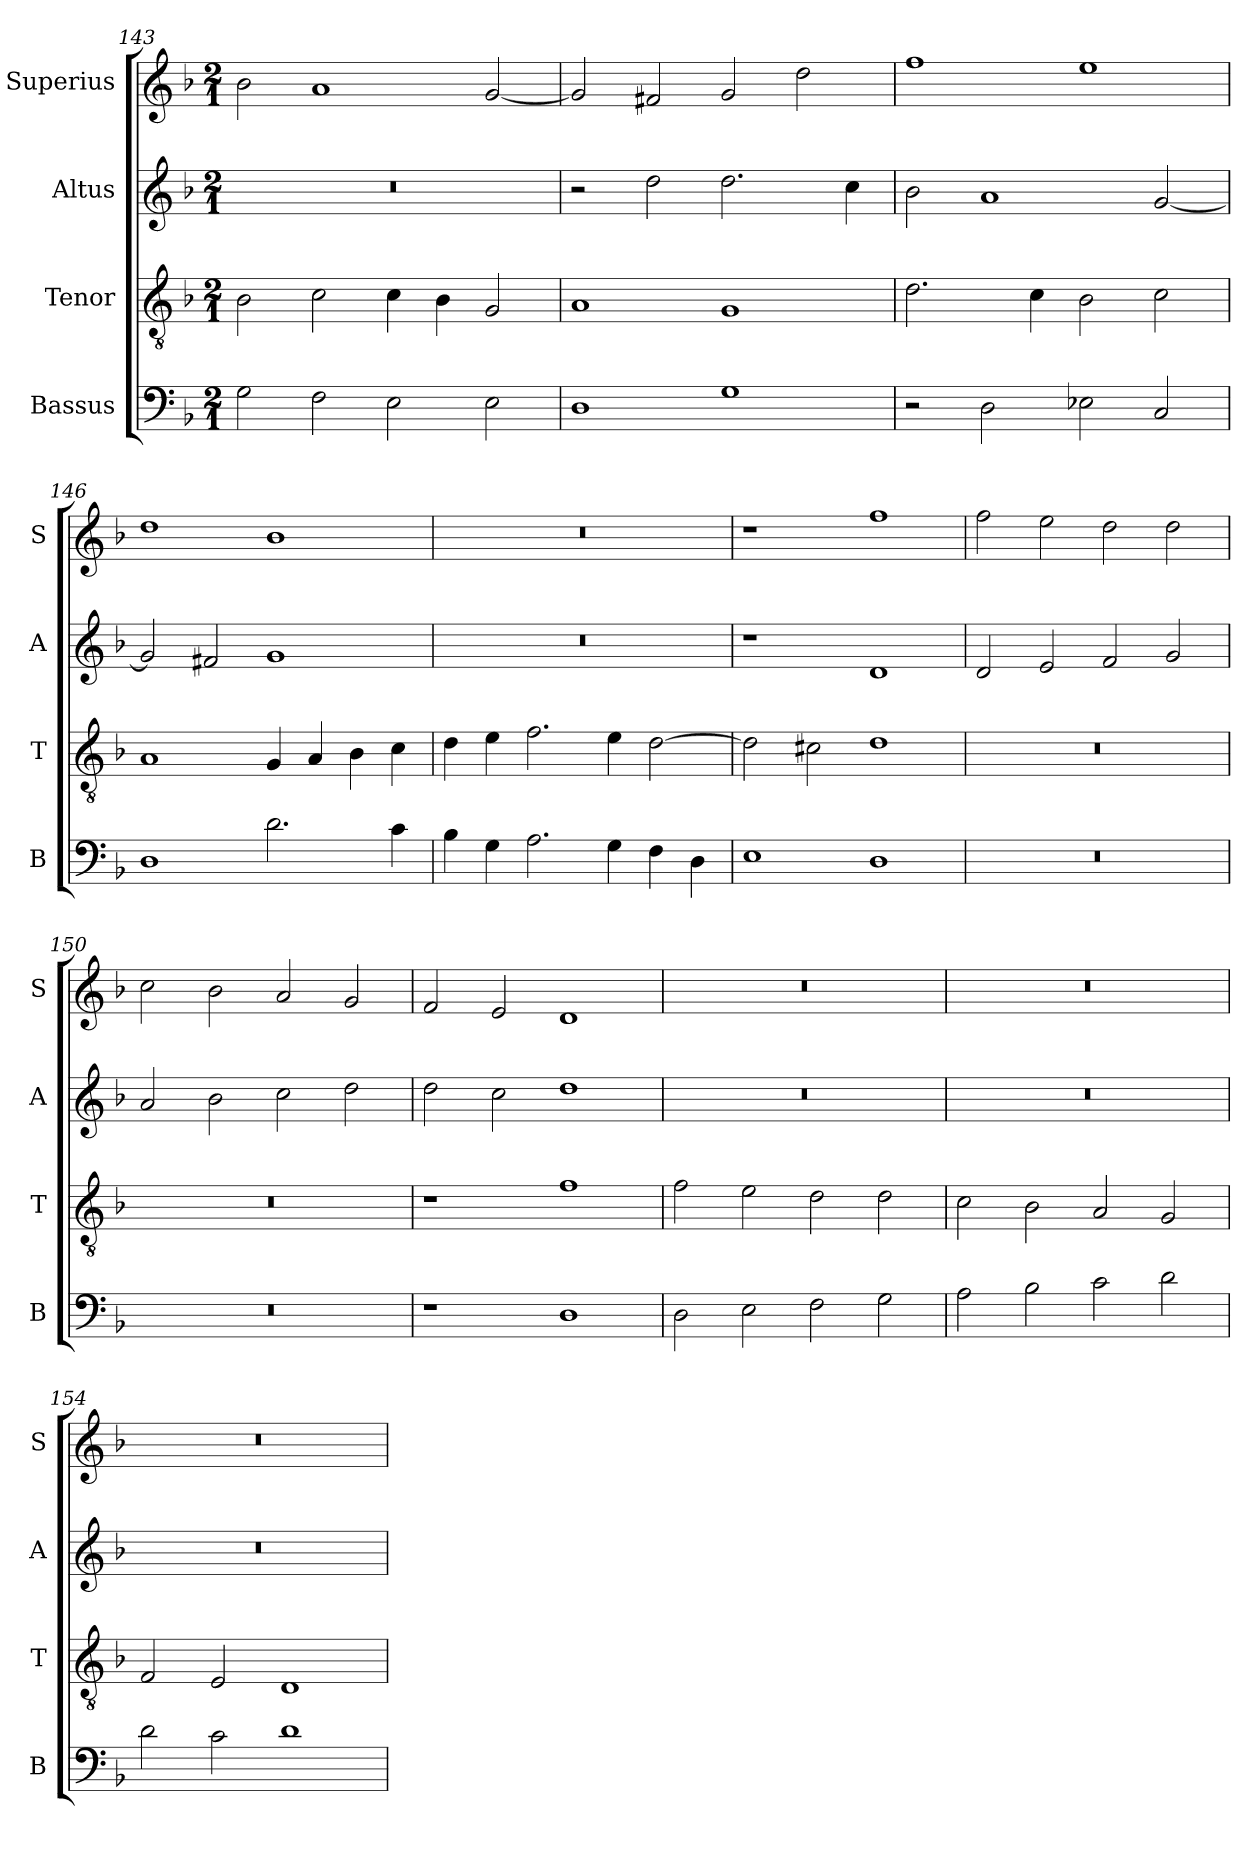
**kern	**kern	**kern	**kern
*part4	*part3	*part2	*part1
*staff4	*staff3	*staff2	*staff1
*I"Bassus	*I"Tenor	*I"Altus	*I"Superius
*I'B	*I'T	*I'A	*I'S
*clefF4	*clefGv2	*clefG2	*clefG2
*k[b-]	*k[b-]	*k[b-]	*k[b-]
*F:	*F:	*F:	*F:
*M2/1	*M2/1	*M2/1	*M2/1
=143	=143	=143	=143
2G	2B-	0r	2b-
2F	2c	.	1a
2E	4c	.	.
.	4B-	.	.
2E	2G	.	[2g
=144	=144	=144	=144
1D	1A	2r	2g]
.	.	2dd	2f#X
1G	1G	2.dd	2g
.	.	.	2dd
.	.	4cc	.
=145	=145	=145	=145
2r	2.d	2b-	1ff
2D	.	1a	.
.	4c	.	.
2E-X	2B-	.	1ee
2C	2c	[2g	.
=146	=146	=146	=146
1D	1A	2g]	1dd
.	.	2f#X	.
2.d	4G	1g	1b-
.	4A	.	.
.	4B-	.	.
4c	4c	.	.
=147	=147	=147	=147
4B-	4d	0r	0r
4G	4e	.	.
2.A	2.f	.	.
4G	4e	.	.
4F	[2d	.	.
4D	.	.	.
=148	=148	=148	=148
1E	2d]	1r	1r
.	2c#X	.	.
1D	1d	1d	1ff
=149	=149	=149	=149
0r	0r	2d	2ff
.	.	2e	2ee
.	.	2f	2dd
.	.	2g	2dd
=150	=150	=150	=150
0r	0r	2a	2cc
.	.	2b-	2b-
.	.	2cc	2a
.	.	2dd	2g
=151	=151	=151	=151
1r	1r	2dd	2f
.	.	2cc	2e
1D	1f	1dd	1d
=152	=152	=152	=152
2D	2f	0r	0r
2E	2e	.	.
2F	2d	.	.
2G	2d	.	.
=153	=153	=153	=153
2A	2c	0r	0r
2B-	2B-	.	.
2c	2A	.	.
2d	2G	.	.
=154	=154	=154	=154
2d	2F	0r	0r
2c	2E	.	.
1d	1D	.	.
=	=	=	=
*-	*-	*-	*-
